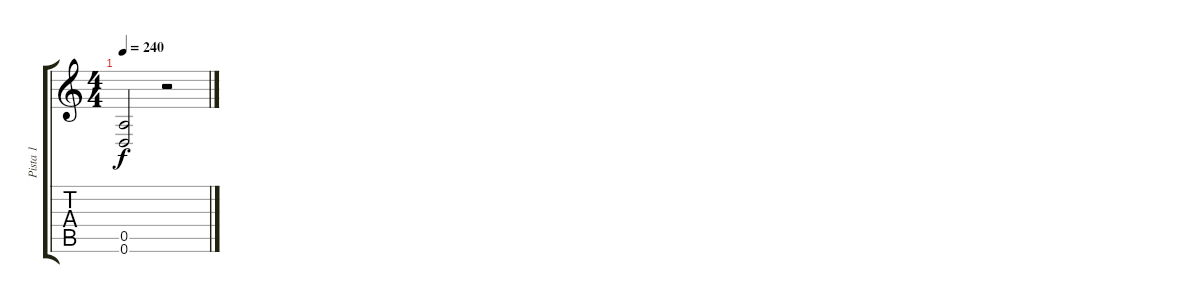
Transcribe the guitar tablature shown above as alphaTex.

\track ("Pista 1" "Pista 1") {instrument distortionguitar}
\staff {score tabs}
\tuning (E4 B3 G3 D3 A2 D2) {hide}
\ts (4 4)
\tempo 240
\clef g2
\ks c
(0.5 0.6).2{dy f} r.2
